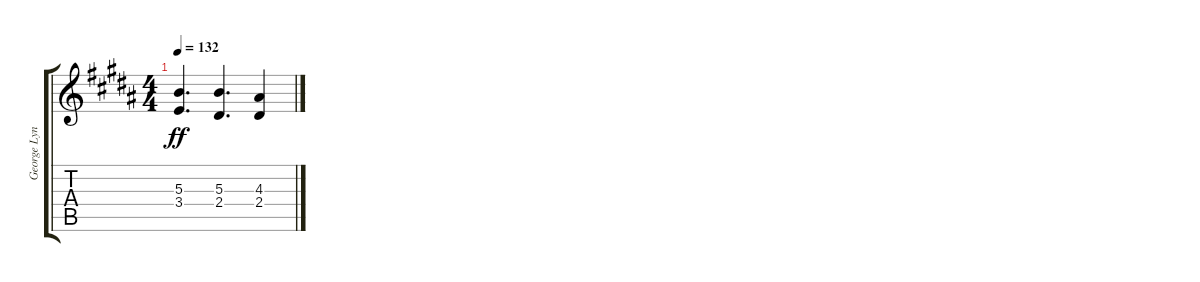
\track ("George Lynch Rhythm" "George Lyn") {instrument distortionguitar}
\staff {score tabs}
\tuning (Eb4 Bb3 Gb3 Db3 Ab2 Eb2) {hide}
\ts (4 4)
\tempo 132
\clef g2
\ks g#minor
(5.3 3.4).4{d dy ff} (5.3 2.4).4{d} (4.3 2.4).4
